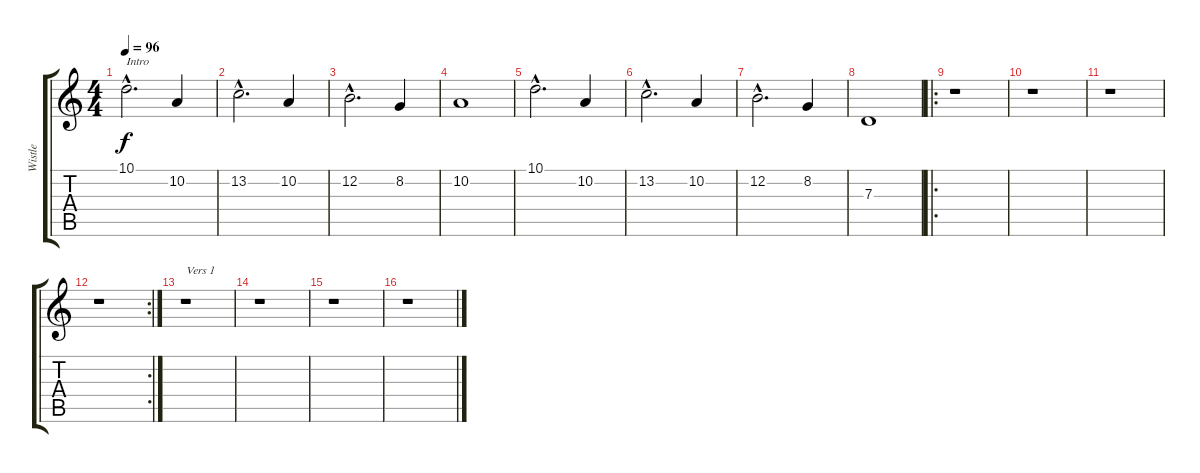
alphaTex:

\track ("Wistle" "Wistle") {instrument lead3calliope}
\staff {score tabs}
\tuning (E4 B3 G3 D3 A2 E2) {hide}
\ts (4 4)
\tempo 96
\clef g2
\ks c
10.1{hac}.2{d txt "Intro" dy f instrument lead3calliope} 10.2.4 |
13.2{hac}.2{d} 10.2.4 |
12.2{hac}.2{d} 8.2.4 |
10.2.1 |
10.1{hac}.2{d} 10.2.4 |
13.2{hac}.2{d} 10.2.4 |
12.2{hac}.2{d} 8.2.4 |
7.3.1 |
\ro
r.1 |
r.1 |
r.1 |
\rc 2
r.1 |
r.1{txt "Vers 1"} |
r.1 |
r.1 |
r.1
